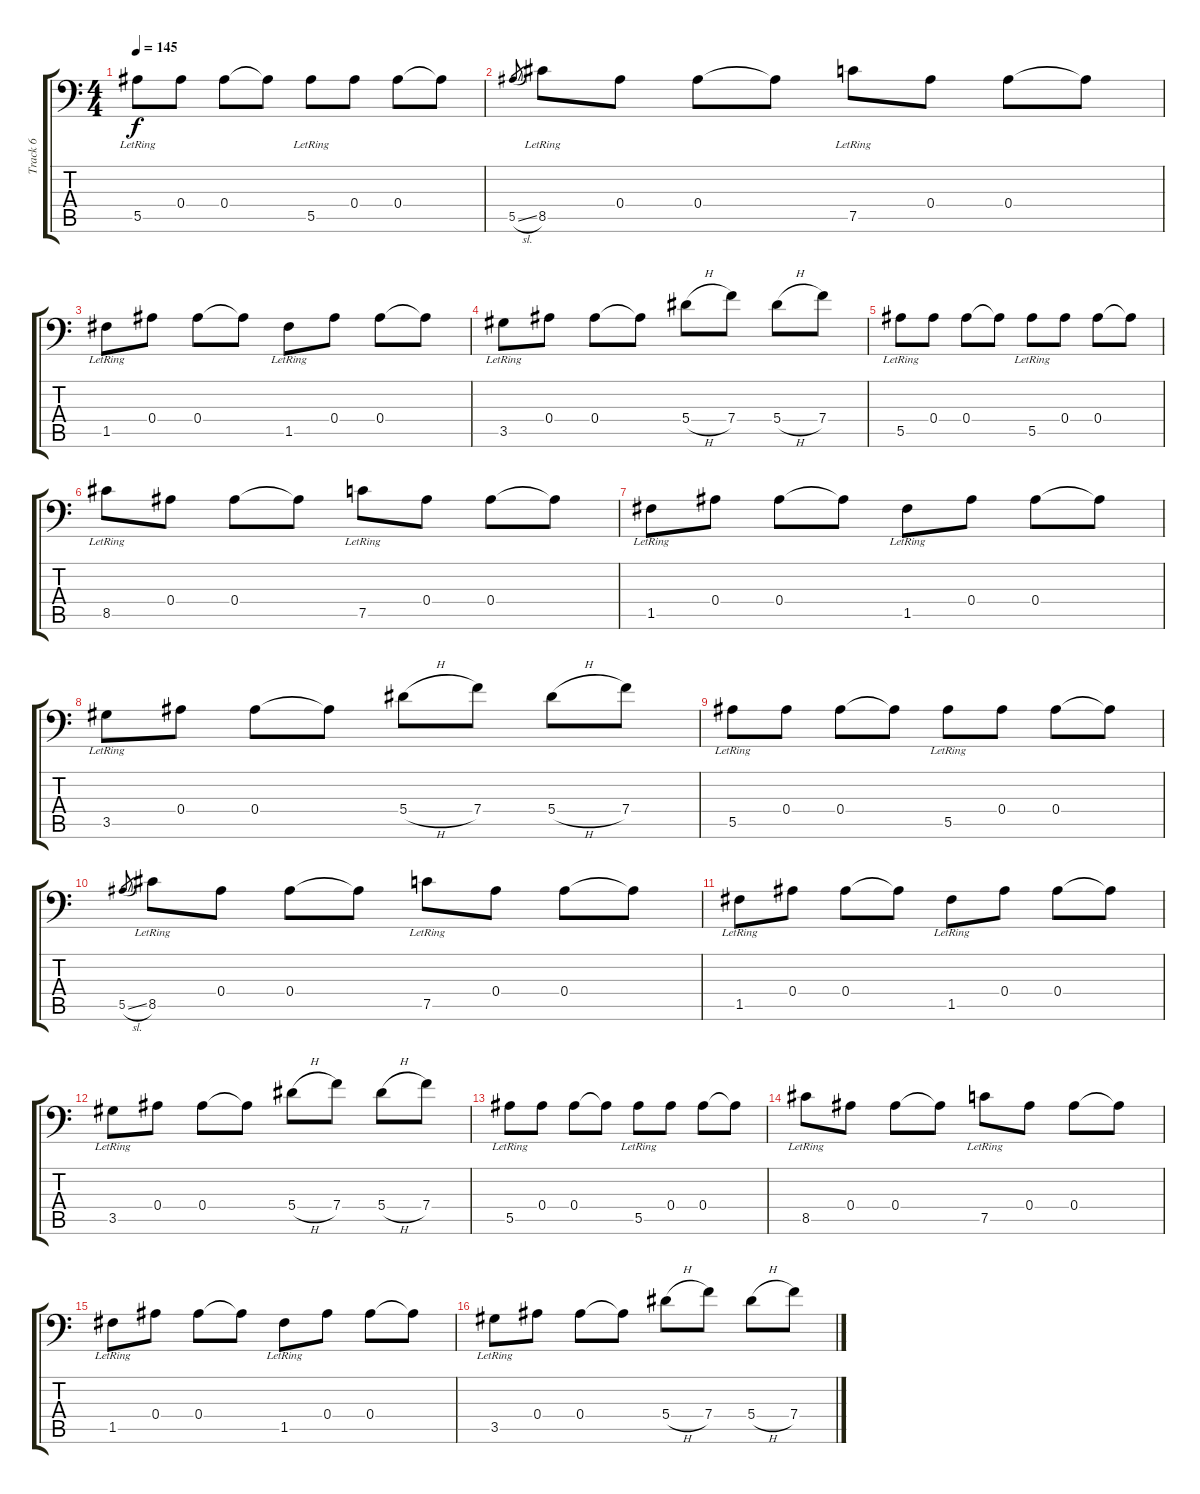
\track ("Track 6" "Track 6") {instrument acousticguitarsteel}
\staff {score tabs}
\tuning (C4 G3 Eb3 Bb2 F2 Bb1) {hide}
\ts (4 4)
\tempo 145
\clef f4
\ks c
5.5{lr}.8{dy f} 0.4.8 0.4.8 0.4{t}.8 5.5{lr}.8 0.4.8 0.4.8 0.4{t}.8 |
5.5{sl}.8{gr} 8.5{lr}.8 0.4.8 0.4.8 0.4{t}.8 7.5{lr}.8 0.4.8 0.4.8 0.4{t}.8 |
1.5{lr}.8 0.4.8 0.4.8 0.4{t}.8 1.5{lr}.8 0.4.8 0.4.8 0.4{t}.8 |
3.5{lr}.8 0.4.8 0.4.8 0.4{t}.8 5.4{h}.8 7.4.8 5.4{h}.8 7.4.8 |
5.5{lr}.8 0.4.8 0.4.8 0.4{t}.8 5.5{lr}.8 0.4.8 0.4.8 0.4{t}.8 |
8.5{lr}.8 0.4.8 0.4.8 0.4{t}.8 7.5{lr}.8 0.4.8 0.4.8 0.4{t}.8 |
1.5{lr}.8 0.4.8 0.4.8 0.4{t}.8 1.5{lr}.8 0.4.8 0.4.8 0.4{t}.8 |
3.5{lr}.8 0.4.8 0.4.8 0.4{t}.8 5.4{h}.8 7.4.8 5.4{h}.8 7.4.8 |
5.5{lr}.8 0.4.8 0.4.8 0.4{t}.8 5.5{lr}.8 0.4.8 0.4.8 0.4{t}.8 |
5.5{sl}.8{gr} 8.5{lr}.8 0.4.8 0.4.8 0.4{t}.8 7.5{lr}.8 0.4.8 0.4.8 0.4{t}.8 |
1.5{lr}.8 0.4.8 0.4.8 0.4{t}.8 1.5{lr}.8 0.4.8 0.4.8 0.4{t}.8 |
3.5{lr}.8 0.4.8 0.4.8 0.4{t}.8 5.4{h}.8 7.4.8 5.4{h}.8 7.4.8 |
5.5{lr}.8 0.4.8 0.4.8 0.4{t}.8 5.5{lr}.8 0.4.8 0.4.8 0.4{t}.8 |
8.5{lr}.8 0.4.8 0.4.8 0.4{t}.8 7.5{lr}.8 0.4.8 0.4.8 0.4{t}.8 |
1.5{lr}.8 0.4.8 0.4.8 0.4{t}.8 1.5{lr}.8 0.4.8 0.4.8 0.4{t}.8 |
3.5{lr}.8 0.4.8 0.4.8 0.4{t}.8 5.4{h}.8 7.4.8 5.4{h}.8 7.4.8
